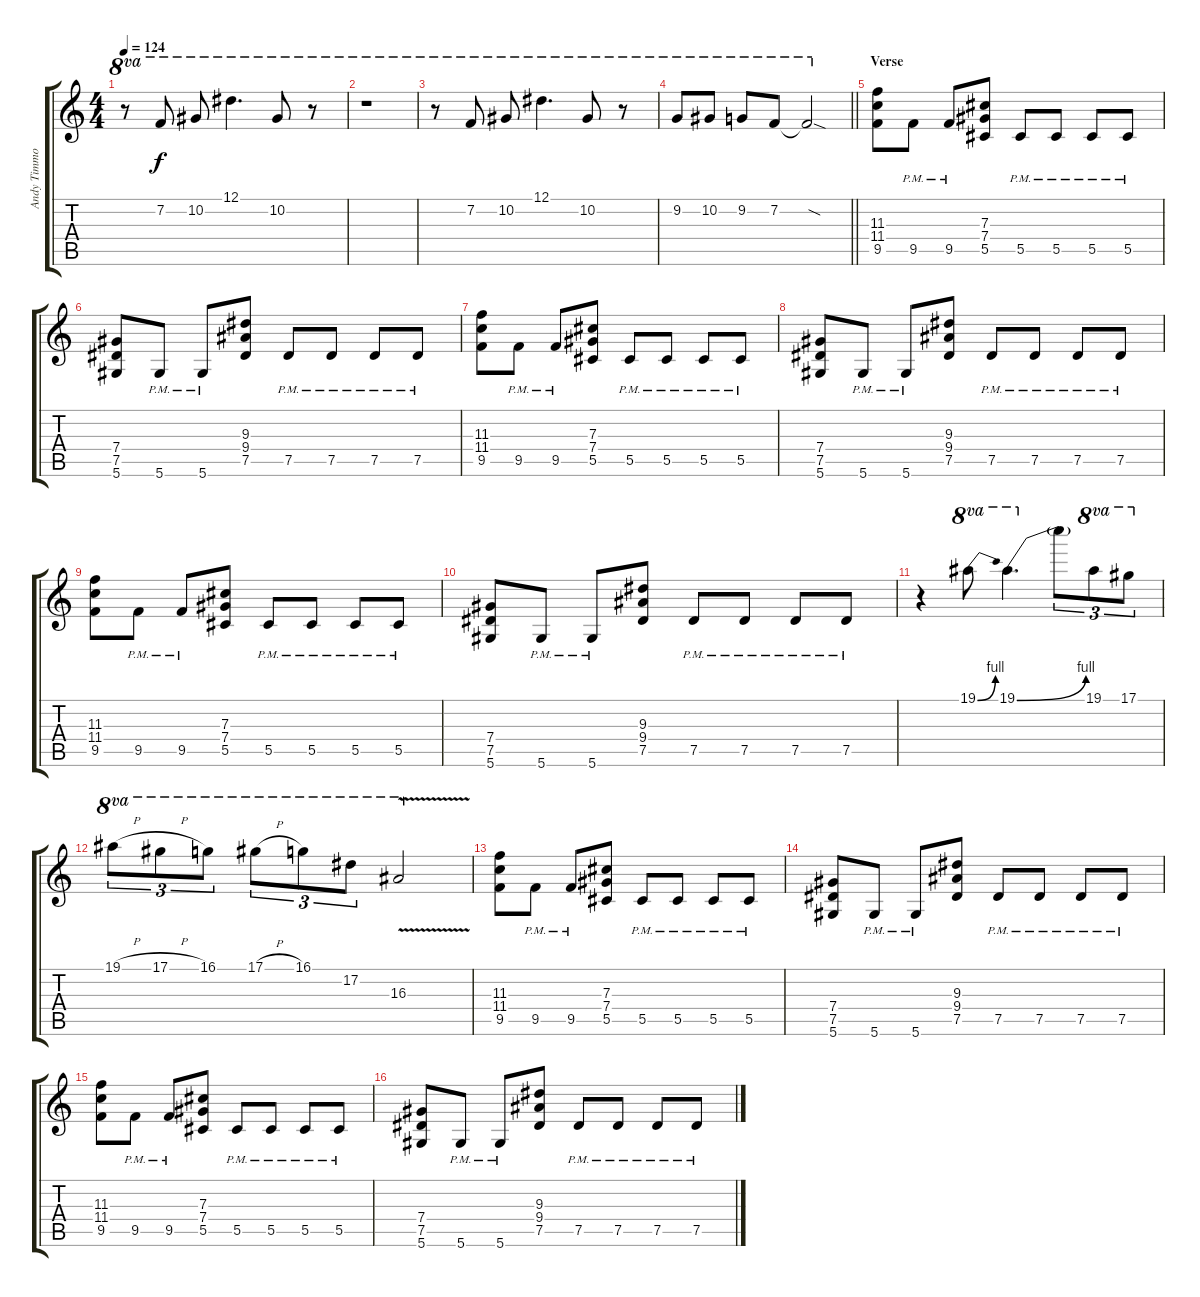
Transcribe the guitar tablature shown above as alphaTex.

\track ("Andy Timmons" "Andy Timmo") {instrument distortionguitar}
\staff {score tabs}
\tuning (Eb4 Bb3 Gb3 Db3 Ab2 Eb2) {hide}
\ts (4 4)
\tempo 124
\clef g2
\ks c
r.8{ot 8va dy f} 7.2.8{ot 8va} 10.2.8{ot 8va} 12.1.4{d ot 8va} 10.2.8{ot 8va} r.8{ot 8va} |
r.1{ot 8va} |
r.8{ot 8va} 7.2.8{ot 8va} 10.2.8{ot 8va} 12.1.4{d ot 8va} 10.2.8{ot 8va} r.8{ot 8va} |
\barLineRight lightlight
9.2.8{ot 8va} 10.2.8{ot 8va} 9.2.8{ot 8va} 7.2.8{ot 8va} 7.2{sod t}.2{ot 8va} |
\section ("" "Verse")
(11.3 11.4 9.5).8 9.5{pm}.8 9.5{pm}.8 (7.3 7.4 5.5).8 5.5{pm}.8 5.5{pm}.8 5.5{pm}.8 5.5{pm}.8 |
(7.4 7.5 5.6).8 5.6{pm}.8 5.6{pm}.8 (9.3 9.4 7.5).8 7.5{pm}.8 7.5{pm}.8 7.5{pm}.8 7.5{pm}.8 |
(11.3 11.4 9.5).8 9.5{pm}.8 9.5{pm}.8 (7.3 7.4 5.5).8 5.5{pm}.8 5.5{pm}.8 5.5{pm}.8 5.5{pm}.8 |
(7.4 7.5 5.6).8 5.6{pm}.8 5.6{pm}.8 (9.3 9.4 7.5).8 7.5{pm}.8 7.5{pm}.8 7.5{pm}.8 7.5{pm}.8 |
(11.3 11.4 9.5).8 9.5{pm}.8 9.5{pm}.8 (7.3 7.4 5.5).8 5.5{pm}.8 5.5{pm}.8 5.5{pm}.8 5.5{pm}.8 |
(7.4 7.5 5.6).8 5.6{pm}.8 5.6{pm}.8 (9.3 9.4 7.5).8 7.5{pm}.8 7.5{pm}.8 7.5{pm}.8 7.5{pm}.8 |
r.4 19.1{be (bend 0 0 60 4)}.8{ot 8va} 19.1{be (bend 0 0 60 4)}.4{d ot 8va} 19.1{t}.8{tu (3 2)} 19.1.8{tu (3 2) ot 8va} 17.1.8{tu (3 2) ot 8va} |
19.1{h}.8{tu (3 2) ot 8va} 17.1{h}.8{tu (3 2) ot 8va} 16.1.8{tu (3 2) ot 8va} 17.1{h}.8{tu (3 2) ot 8va} 16.1.8{tu (3 2) ot 8va} 17.2.8{tu (3 2) ot 8va} 16.3{v}.2{ot 8va} |
(11.3 11.4 9.5).8 9.5{pm}.8 9.5{pm}.8 (7.3 7.4 5.5).8 5.5{pm}.8 5.5{pm}.8 5.5{pm}.8 5.5{pm}.8 |
(7.4 7.5 5.6).8 5.6{pm}.8 5.6{pm}.8 (9.3 9.4 7.5).8 7.5{pm}.8 7.5{pm}.8 7.5{pm}.8 7.5{pm}.8 |
(11.3 11.4 9.5).8 9.5{pm}.8 9.5{pm}.8 (7.3 7.4 5.5).8 5.5{pm}.8 5.5{pm}.8 5.5{pm}.8 5.5{pm}.8 |
(7.4 7.5 5.6).8 5.6{pm}.8 5.6{pm}.8 (9.3 9.4 7.5).8 7.5{pm}.8 7.5{pm}.8 7.5{pm}.8 7.5{pm}.8
